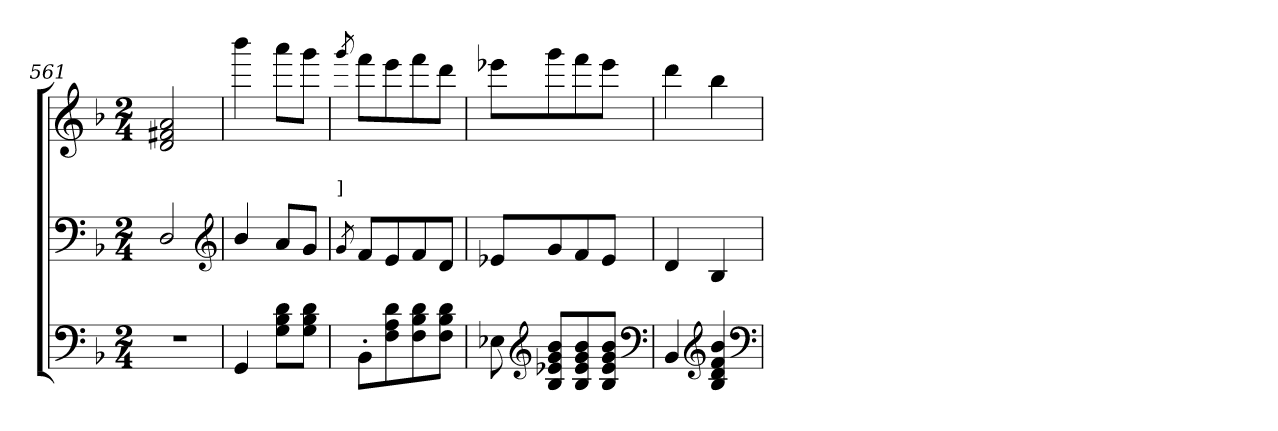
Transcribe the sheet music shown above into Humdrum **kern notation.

**kern	**kern	**kern	**text	**text
*part3	*part2	*part1	*part1	*part1
*staff3	*staff2	*staff1	*staff1	*staff1
*clefF4	*clefF4	*clefG2	*	*
*k[b-]	*k[b-]	*k[b-]	*	*
*M2/4	*M2/4	*M2/4	*	*
=561	=561	=561	=561	=561
2r	2D/	2a 2f#X 2d	.	.
*	*clefG2	*	*	*
=562	=562	=562	=562	=562
4GG	4b-/	4bbb-	.	.
8d 8B- 8GL	8aL	8aaaL	.	.
8d 8B- 8GJ	8gJ	8gggJ	.	.
=563	=563	=563	=563	=563
.	8qg/	8qggg/	.	]
8BB-'>L	8fL	8fffL	.	.
8d 8A 8F	8e	8eee	.	.
8d 8B- 8F	8f	8fff	.	.
8d 8B- 8FJ	8dJ	8dddJ	.	.
=564	=564	=564	=564	=564
8E-X	8e-XL	8eee-XL	.	.
*clefG2	*	*	*	*
8b- 8g 8e- 8B-L	8g	8ggg	.	.
8b- 8g 8e- 8B-	8f	8fff	.	.
8b- 8g 8e- 8B-J	8e-J	8eee-J	.	.
*clefF4	*	*	*	*
=565	=565	=565	=565	=565
4BB-	4d	4ddd	.	.
*clefG2	*	*	*	*
4b- 4f 4d 4B-	4B-	4bb-	.	.
*clefF4	*	*	*	*
=	=	=	=	=
*-	*-	*-	*-	*-
